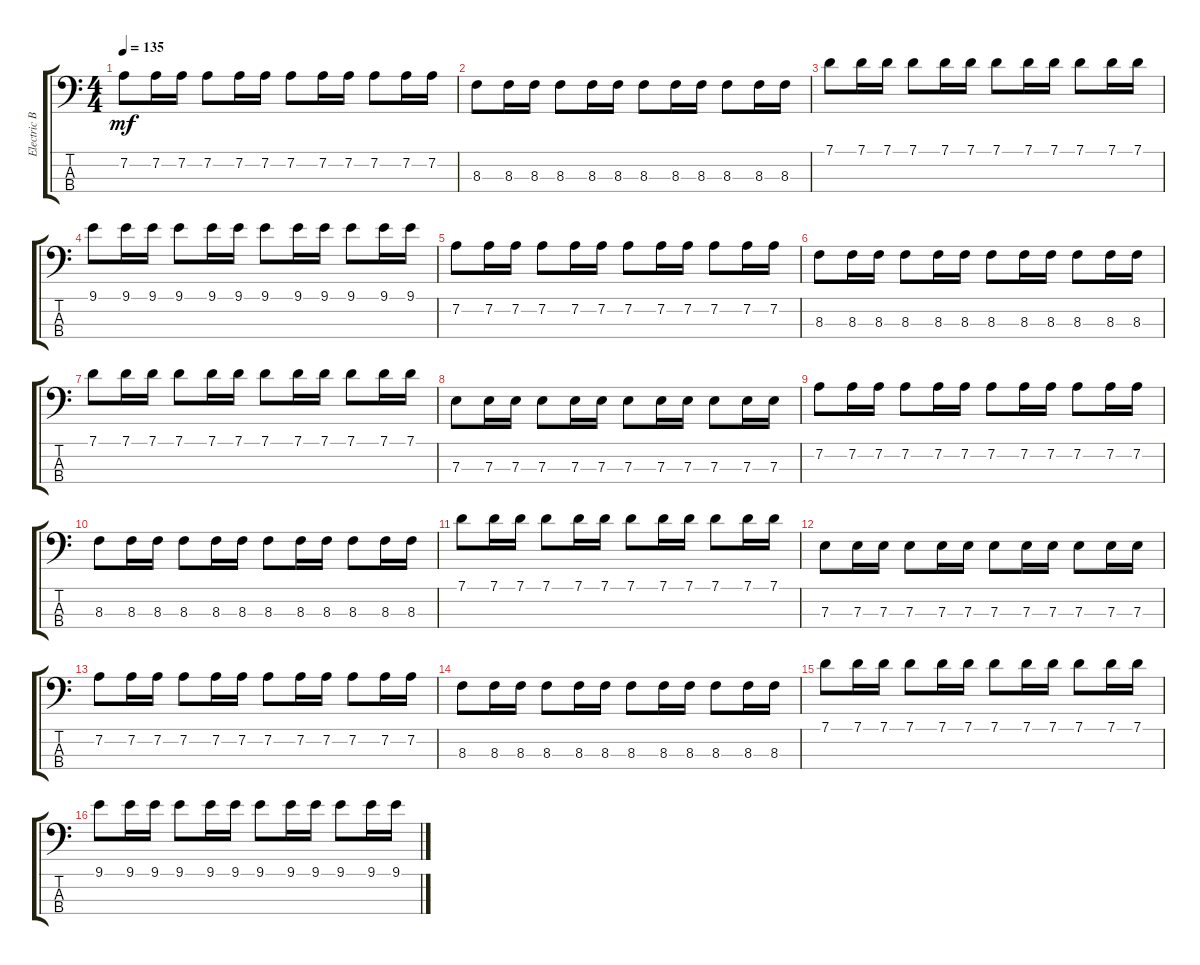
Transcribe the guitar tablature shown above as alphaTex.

\track ("Electric Bass" "Electric B") {instrument synthbass1}
\staff {score tabs}
\tuning (G2 D2 A1 E1) {hide}
\ts (4 4)
\tempo 135
\clef f4
\ks c
7.2.8{dy mf} 7.2.16 7.2.16 7.2.8 7.2.16 7.2.16 7.2.8 7.2.16 7.2.16 7.2.8 7.2.16 7.2.16 |
8.3.8 8.3.16 8.3.16 8.3.8 8.3.16 8.3.16 8.3.8 8.3.16 8.3.16 8.3.8 8.3.16 8.3.16 |
7.1.8 7.1.16 7.1.16 7.1.8 7.1.16 7.1.16 7.1.8 7.1.16 7.1.16 7.1.8 7.1.16 7.1.16 |
9.1.8 9.1.16 9.1.16 9.1.8 9.1.16 9.1.16 9.1.8 9.1.16 9.1.16 9.1.8 9.1.16 9.1.16 |
7.2.8 7.2.16 7.2.16 7.2.8 7.2.16 7.2.16 7.2.8 7.2.16 7.2.16 7.2.8 7.2.16 7.2.16 |
8.3.8 8.3.16 8.3.16 8.3.8 8.3.16 8.3.16 8.3.8 8.3.16 8.3.16 8.3.8 8.3.16 8.3.16 |
7.1.8 7.1.16 7.1.16 7.1.8 7.1.16 7.1.16 7.1.8 7.1.16 7.1.16 7.1.8 7.1.16 7.1.16 |
7.3.8 7.3.16 7.3.16 7.3.8 7.3.16 7.3.16 7.3.8 7.3.16 7.3.16 7.3.8 7.3.16 7.3.16 |
7.2.8 7.2.16 7.2.16 7.2.8 7.2.16 7.2.16 7.2.8 7.2.16 7.2.16 7.2.8 7.2.16 7.2.16 |
8.3.8 8.3.16 8.3.16 8.3.8 8.3.16 8.3.16 8.3.8 8.3.16 8.3.16 8.3.8 8.3.16 8.3.16 |
7.1.8 7.1.16 7.1.16 7.1.8 7.1.16 7.1.16 7.1.8 7.1.16 7.1.16 7.1.8 7.1.16 7.1.16 |
7.3.8 7.3.16 7.3.16 7.3.8 7.3.16 7.3.16 7.3.8 7.3.16 7.3.16 7.3.8 7.3.16 7.3.16 |
7.2.8 7.2.16 7.2.16 7.2.8 7.2.16 7.2.16 7.2.8 7.2.16 7.2.16 7.2.8 7.2.16 7.2.16 |
8.3.8 8.3.16 8.3.16 8.3.8 8.3.16 8.3.16 8.3.8 8.3.16 8.3.16 8.3.8 8.3.16 8.3.16 |
7.1.8 7.1.16 7.1.16 7.1.8 7.1.16 7.1.16 7.1.8 7.1.16 7.1.16 7.1.8 7.1.16 7.1.16 |
9.1.8 9.1.16 9.1.16 9.1.8 9.1.16 9.1.16 9.1.8 9.1.16 9.1.16 9.1.8 9.1.16 9.1.16
